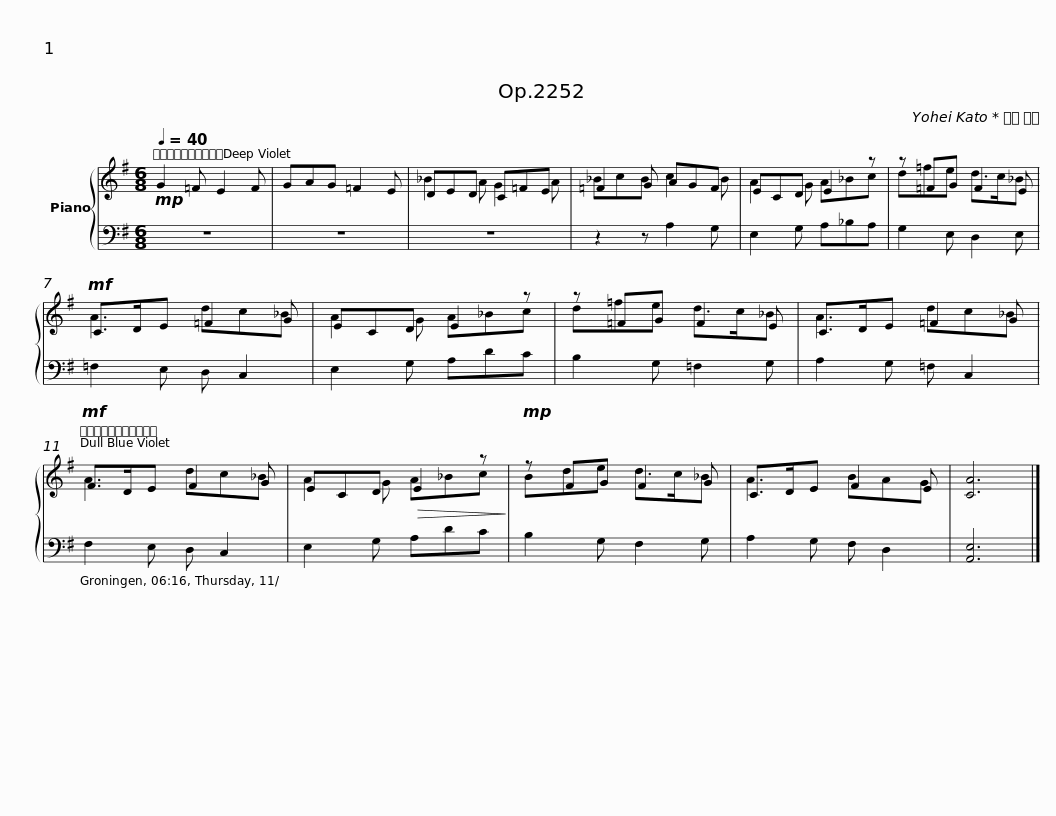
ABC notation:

X:1
%%score { ( 1 3 ) | 2 }
L:1/8
Q:1/4=40
M:6/8
I:linebreak $
K:G
V:1 treble
V:3 treble
V:2 bass
V:1
!mp! G2 =F E2 F | GAG =F2 E | DED C=FE | =F2 G AGF | ECD E2 z |$ %5
 z =FG F2 E |!mf! C>DE =F2 G | ECD E2 z | z =FG F2 E | C>DE =F2 G |$ %10
!mf! F>DE F2 G | ECD!>(! E2 z!>)! |!mp! z FG F2 G | C>DE F2 E | [CA]6 |] %15
V:2
 z6 | z6 | z6 | z2 z A,2 G, | E,2 G, A,_B,A, |$ %5
 G,2 E, D,2 E, | =F,2 E, D, C,2 | E,2 G, A,DC | B,2 G, =F,2 G, | A,2 G, =F, C,2 |$ %10
 F,2 E, D, C,2 | E,2 G, A,DC | B,2 G, F,2 G, | A,2 G, F, D,2 | [A,,E,]6 |] %15
V:3
 x6 | x6 | _B2 A G2 A | _BcB c2 B | A2 G A_Bc |$ %5
 d=fe d>c_B | A3 dc_B | A2 G A_Bc | d=fe d>c_B | A3 dc_B |$ %10
 A3 dc_B | A2 G A_Bc | Bde d>c_B | A3 BAG | x6 |] %15
